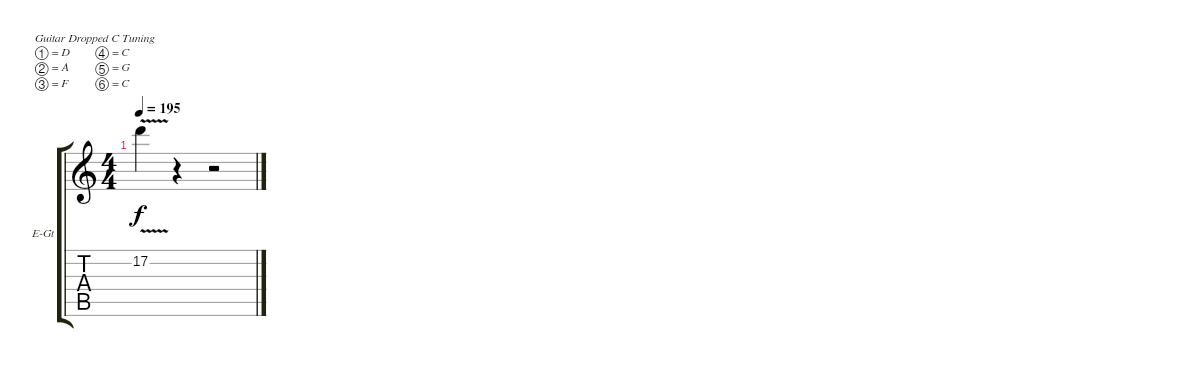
\defaultSystemsLayout 4
\bracketExtendMode groupsimilarinstruments
\firstSystemTrackNameOrientation horizontal
\otherSystemsTrackNameOrientation horizontal
\track ("Electric Guitar" "E-Gt") {instrument distortionguitar}
\staff {score tabs}
\tuning (D4 A3 F3 C3 G2 C2)
\ts (4 4)
\tempo 195
\clef g2
\ks c
17.2{v t}.4{dy f} r.4 r.2
